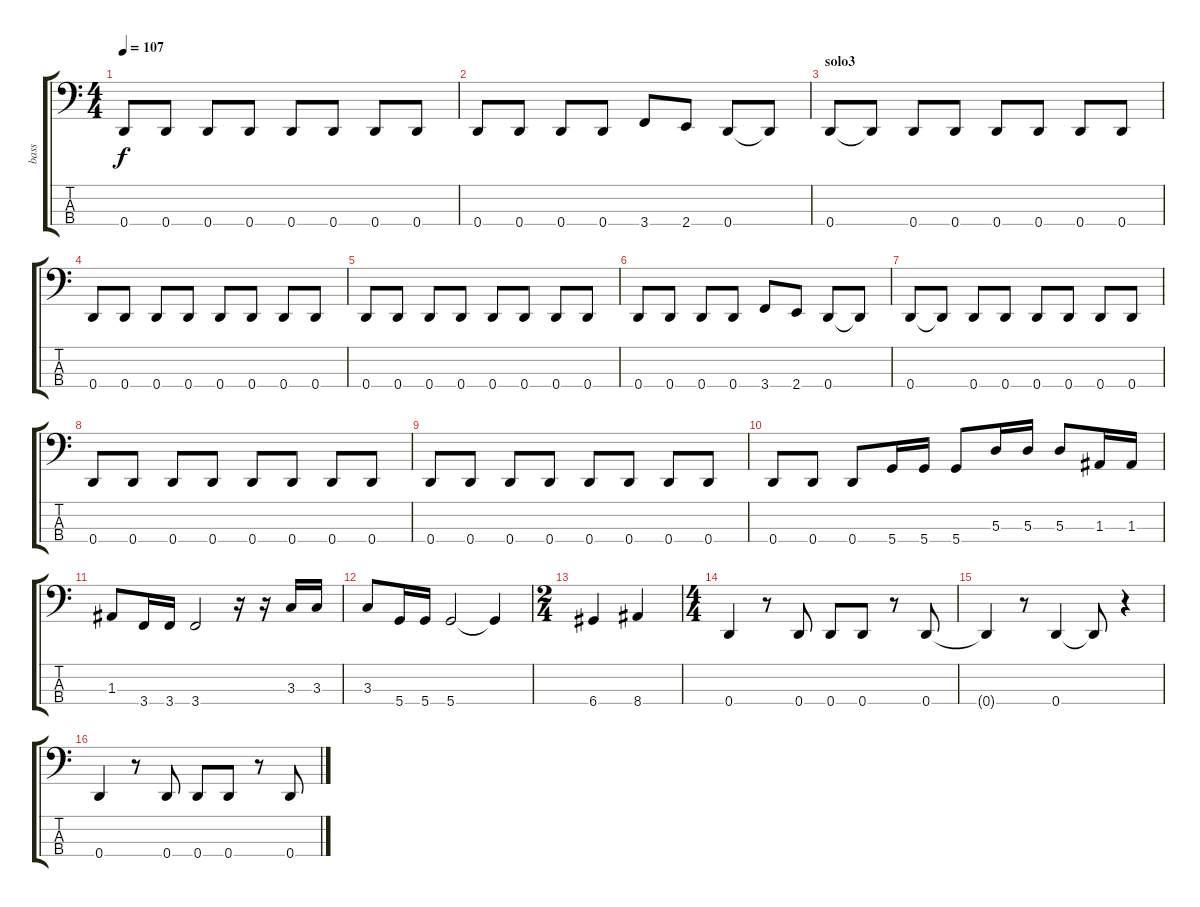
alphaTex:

\track ("bass" "bass") {instrument electricbasspick}
\staff {score tabs}
\tuning (G2 D2 A1 D1) {hide}
\ts (4 4)
\tempo 107
\clef f4
\ks c
0.4.8{dy f} 0.4.8 0.4.8 0.4.8 0.4.8 0.4.8 0.4.8 0.4.8 |
0.4.8 0.4.8 0.4.8 0.4.8 3.4.8 2.4.8 0.4.8 0.4{t}.8 |
\section ("" "solo3")
0.4.8 0.4{t}.8 0.4.8 0.4.8 0.4.8 0.4.8 0.4.8 0.4.8 |
0.4.8 0.4.8 0.4.8 0.4.8 0.4.8 0.4.8 0.4.8 0.4.8 |
0.4.8 0.4.8 0.4.8 0.4.8 0.4.8 0.4.8 0.4.8 0.4.8 |
0.4.8 0.4.8 0.4.8 0.4.8 3.4.8 2.4.8 0.4.8 0.4{t}.8 |
0.4.8 0.4{t}.8 0.4.8 0.4.8 0.4.8 0.4.8 0.4.8 0.4.8 |
0.4.8 0.4.8 0.4.8 0.4.8 0.4.8 0.4.8 0.4.8 0.4.8 |
0.4.8 0.4.8 0.4.8 0.4.8 0.4.8 0.4.8 0.4.8 0.4.8 |
0.4.8 0.4.8 0.4.8 5.4.16 5.4.16 5.4.8 5.3.16 5.3.16 5.3.8 1.3.16 1.3.16 |
1.3.8 3.4.16 3.4.16 3.4.2 r.16 r.16 3.3.16 3.3.16 |
3.3.8 5.4.16 5.4.16 5.4.2 5.4{t}.4 |
\ts (2 4)
6.4.4 8.4.4 |
\ts (4 4)
0.4.4 r.8 0.4.8 0.4.8 0.4.8 r.8 0.4.8 |
0.4{t}.4 r.8 0.4.4 0.4{t}.8 r.4 |
0.4.4 r.8 0.4.8 0.4.8 0.4.8 r.8 0.4.8
